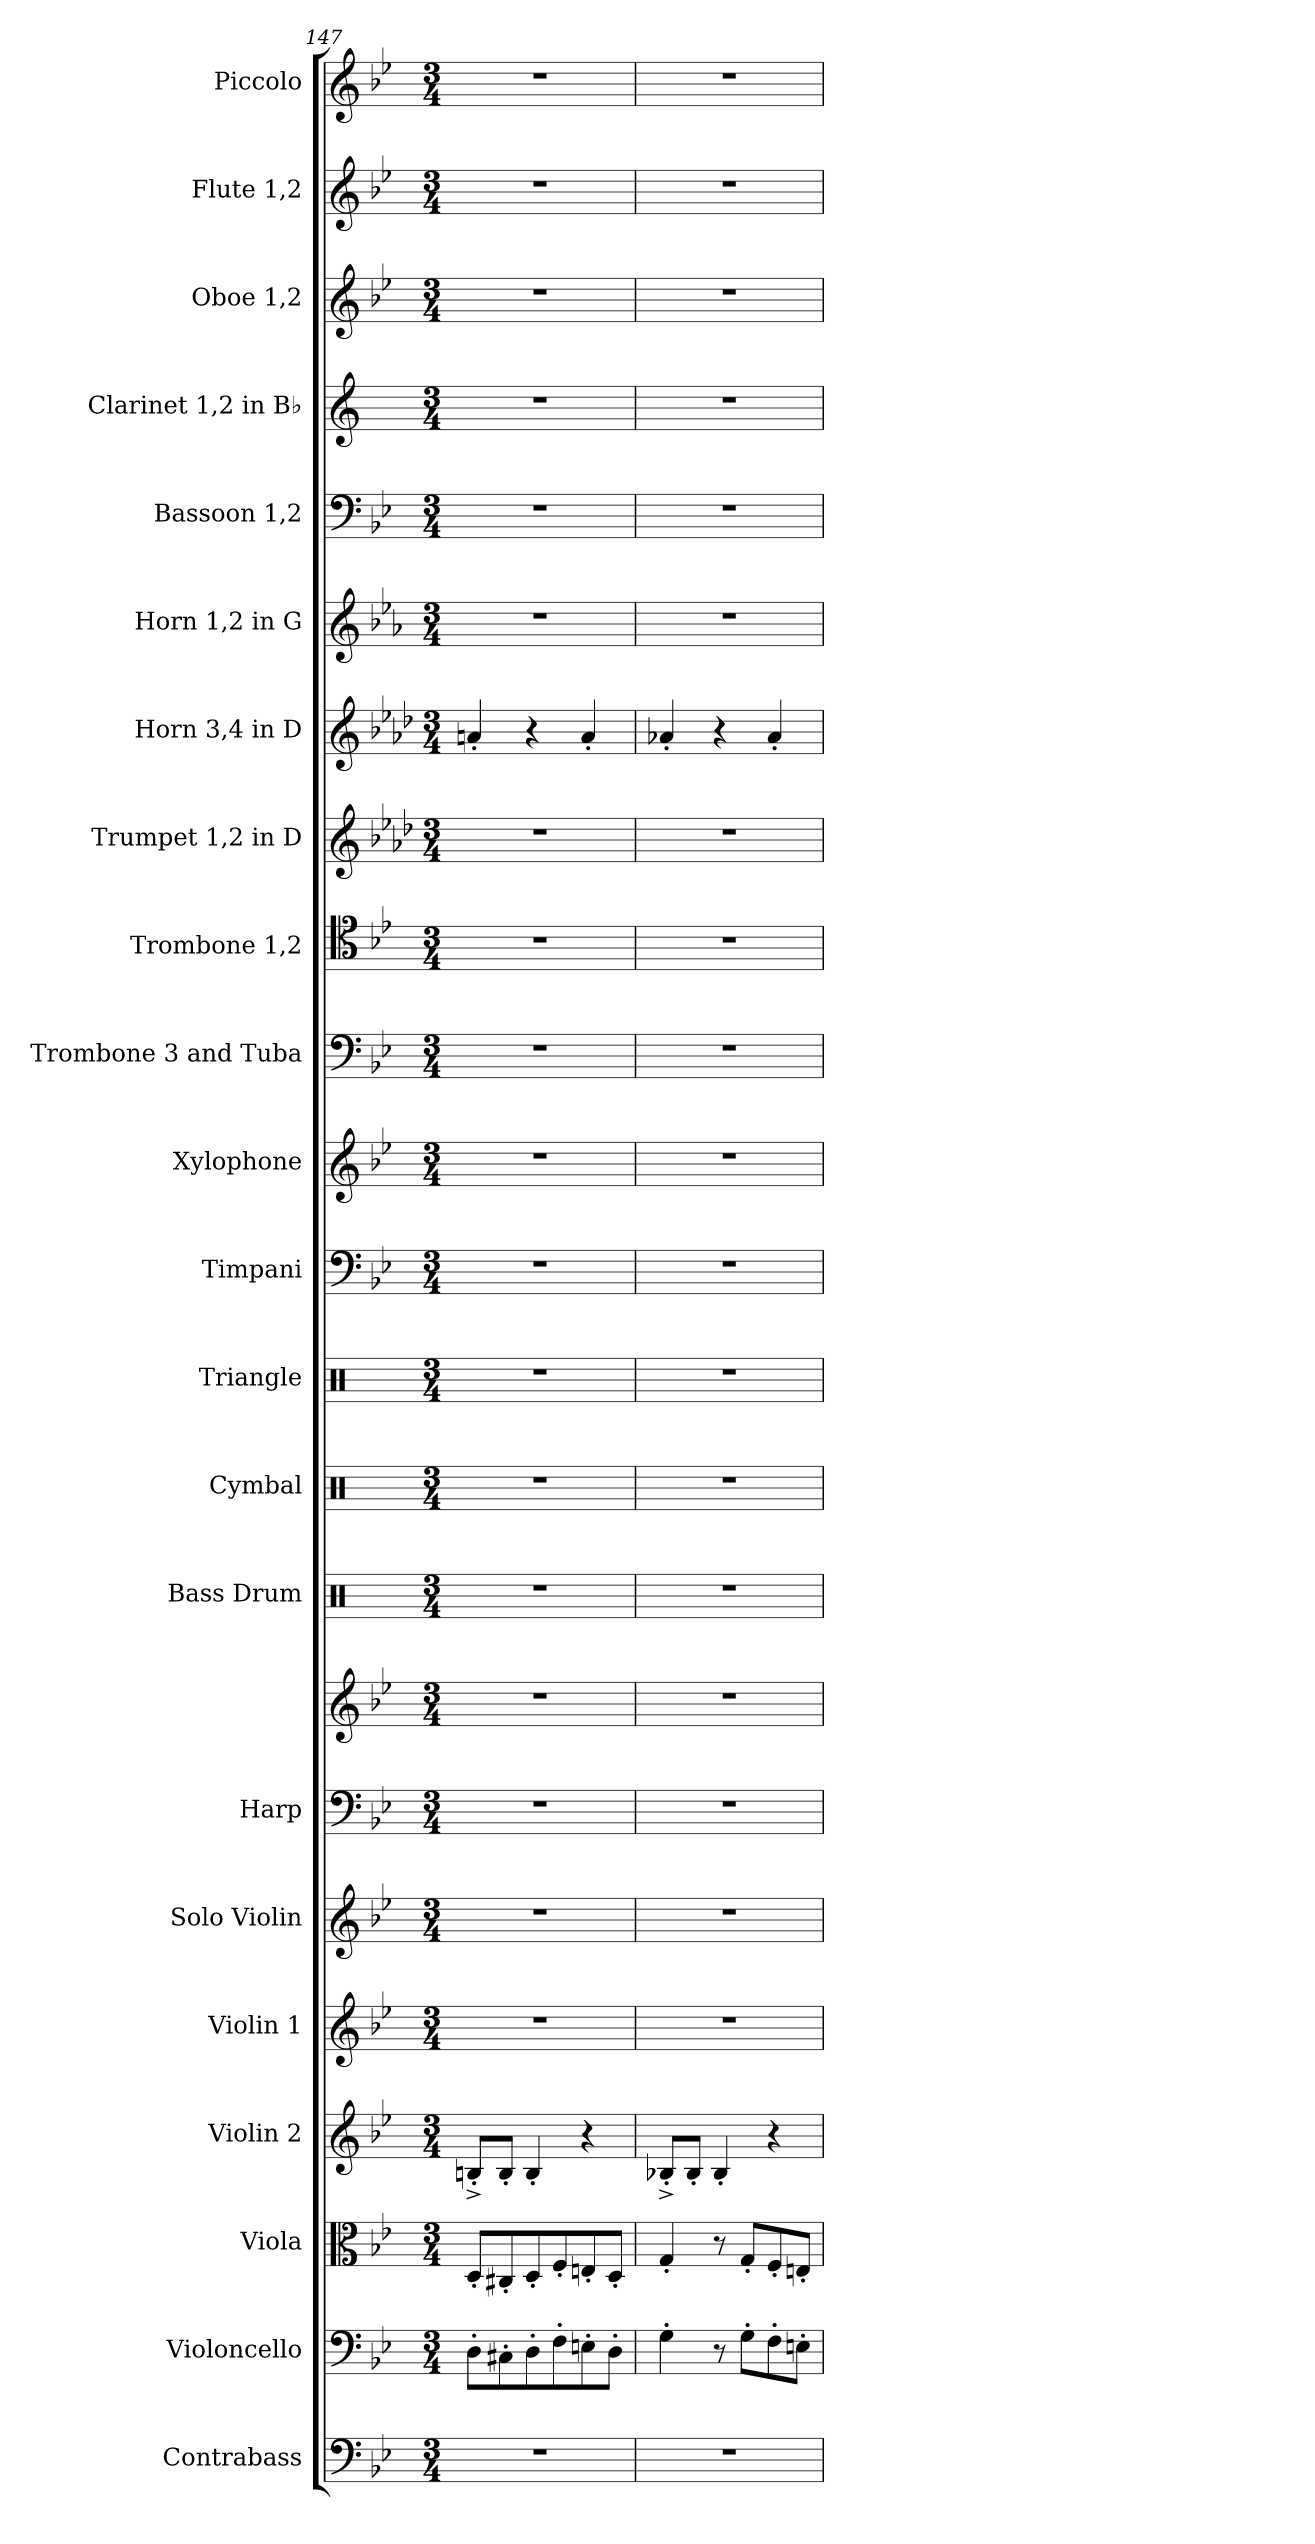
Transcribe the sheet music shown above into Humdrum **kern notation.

**kern	**kern	**kern	**kern	**kern	**kern	**kern	**kern	**kern	**kern	**kern	**kern	**kern	**kern	**kern	**kern	**kern	**kern	**kern	**kern	**kern	**kern	**kern
*part22	*part21	*part20	*part19	*part18	*part17	*part16	*part16	*part15	*part14	*part13	*part12	*part11	*part10	*part9	*part8	*part7	*part6	*part5	*part4	*part3	*part2	*part1
*staff23	*staff22	*staff21	*staff20	*staff19	*staff18	*staff17	*staff16	*staff15	*staff14	*staff13	*staff12	*staff11	*staff10	*staff9	*staff8	*staff7	*staff6	*staff5	*staff4	*staff3	*staff2	*staff1
*I"Contrabass	*I"Violoncello	*I"Viola	*I"Violin 2	*I"Violin 1	*I"Solo Violin	*I"Harp	*	*I"Bass Drum	*I"Cymbal	*I"Triangle	*I"Timpani	*I"Xylophone	*I"Trombone 3 and Tuba	*I"Trombone 1,2	*I"Trumpet 1,2 in D	*I"Horn 3,4 in D	*I"Horn 1,2 in G	*I"Bassoon 1,2	*I"Clarinet 1,2 in B♭	*I"Oboe 1,2	*I"Flute 1,2	*I"Piccolo
*I'Cb.	*I'Vc.	*I'Vla.	*I'Vln. 2	*I'Vln. 1	*I'Solo Vln.	*I'Hrp.	*	*I'B.D	*I'Cym.	*I'Trgl.	*I'Timp.	*I'Xyl.	*I'Tbn. 3 and Tba.	*I'Tbn. 1,2	*I'Tpt. 1,2 in D	*I'Hn. 3,4 in D	*I'Hn. 1,2 in G	*I'Bsn. 1,2	*I'Cl. 1,2 in B♭	*I'Ob. 1,2	*I'Fl. 1,2	*I'Picc.
!!LO:LB:g=z
*clefF4	*clefF4	*clefC3	*clefG2	*clefG2	*clefG2	*clefF4	*clefG2	*clefX	*clefX	*clefX	*clefF4	*clefG2	*clefF4	*clefC4	*clefG2	*clefG2	*clefG2	*clefF4	*clefG2	*clefG2	*clefG2	*clefG2
*ITrd7c12	*	*	*	*	*	*	*	*	*	*	*	*ITrd-7c-12	*	*	*ITrd-1c-2	*ITrd6c10	*ITrd3c5	*	*ITrd1c2	*	*	*ITrd-7c-12
*k[b-e-]	*k[b-e-]	*k[b-e-]	*k[b-e-]	*k[b-e-]	*k[b-e-]	*k[b-e-]	*k[b-e-]	*k[]	*k[]	*k[]	*k[b-e-]	*k[b-e-]	*k[b-e-]	*k[b-e-]	*k[b-e-]	*k[b-e-]	*k[b-e-]	*k[b-e-]	*k[b-e-]	*k[b-e-]	*k[b-e-]	*k[b-e-]
*M3/4	*M3/4	*M3/4	*M3/4	*M3/4	*M3/4	*M3/4	*M3/4	*M3/4	*M3/4	*M3/4	*M3/4	*M3/4	*M3/4	*M3/4	*M3/4	*M3/4	*M3/4	*M3/4	*M3/4	*M3/4	*M3/4	*M3/4
=147	=147	=147	=147	=147	=147	=147	=147	=147	=147	=147	=147	=147	=147	=147	=147	=147	=147	=147	=147	=147	=147	=147
2.r	8D'\L	8D'/L	8Bn'^/L	2.r	2.r	2.r	2.r	2.r	2.r	2.r	2.r	2.r	2.r	2.r	2.r	4Bn'/	2.r	2.r	2.r	2.r	2.r	2.r
.	8C#X'\	8C#X'/	8B'/J	.	.	.	.	.	.	.	.	.	.	.	.	.	.	.	.	.	.	.
.	8D'\	8D'/	4B'/	.	.	.	.	.	.	.	.	.	.	.	.	4r	.	.	.	.	.	.
.	8F'\	8F'/	.	.	.	.	.	.	.	.	.	.	.	.	.	.	.	.	.	.	.	.
.	8En'\	8En'/	4r	.	.	.	.	.	.	.	.	.	.	.	.	4B'/	.	.	.	.	.	.
.	8D'\J	8D'/J	.	.	.	.	.	.	.	.	.	.	.	.	.	.	.	.	.	.	.	.
=148	=148	=148	=148	=148	=148	=148	=148	=148	=148	=148	=148	=148	=148	=148	=148	=148	=148	=148	=148	=148	=148	=148
2.r	4G'\	4G'/	8B-X'^/L	2.r	2.r	2.r	2.r	2.r	2.r	2.r	2.r	2.r	2.r	2.r	2.r	4B-X'/	2.r	2.r	2.r	2.r	2.r	2.r
.	.	.	8B-'/J	.	.	.	.	.	.	.	.	.	.	.	.	.	.	.	.	.	.	.
.	8r	8r	4B-'/	.	.	.	.	.	.	.	.	.	.	.	.	4r	.	.	.	.	.	.
.	8G'\L	8G'/L	.	.	.	.	.	.	.	.	.	.	.	.	.	.	.	.	.	.	.	.
.	8F'\	8F'/	4r	.	.	.	.	.	.	.	.	.	.	.	.	4B-'/	.	.	.	.	.	.
.	8En'\J	8En'/J	.	.	.	.	.	.	.	.	.	.	.	.	.	.	.	.	.	.	.	.
=	=	=	=	=	=	=	=	=	=	=	=	=	=	=	=	=	=	=	=	=	=	=
*-	*-	*-	*-	*-	*-	*-	*-	*-	*-	*-	*-	*-	*-	*-	*-	*-	*-	*-	*-	*-	*-	*-
